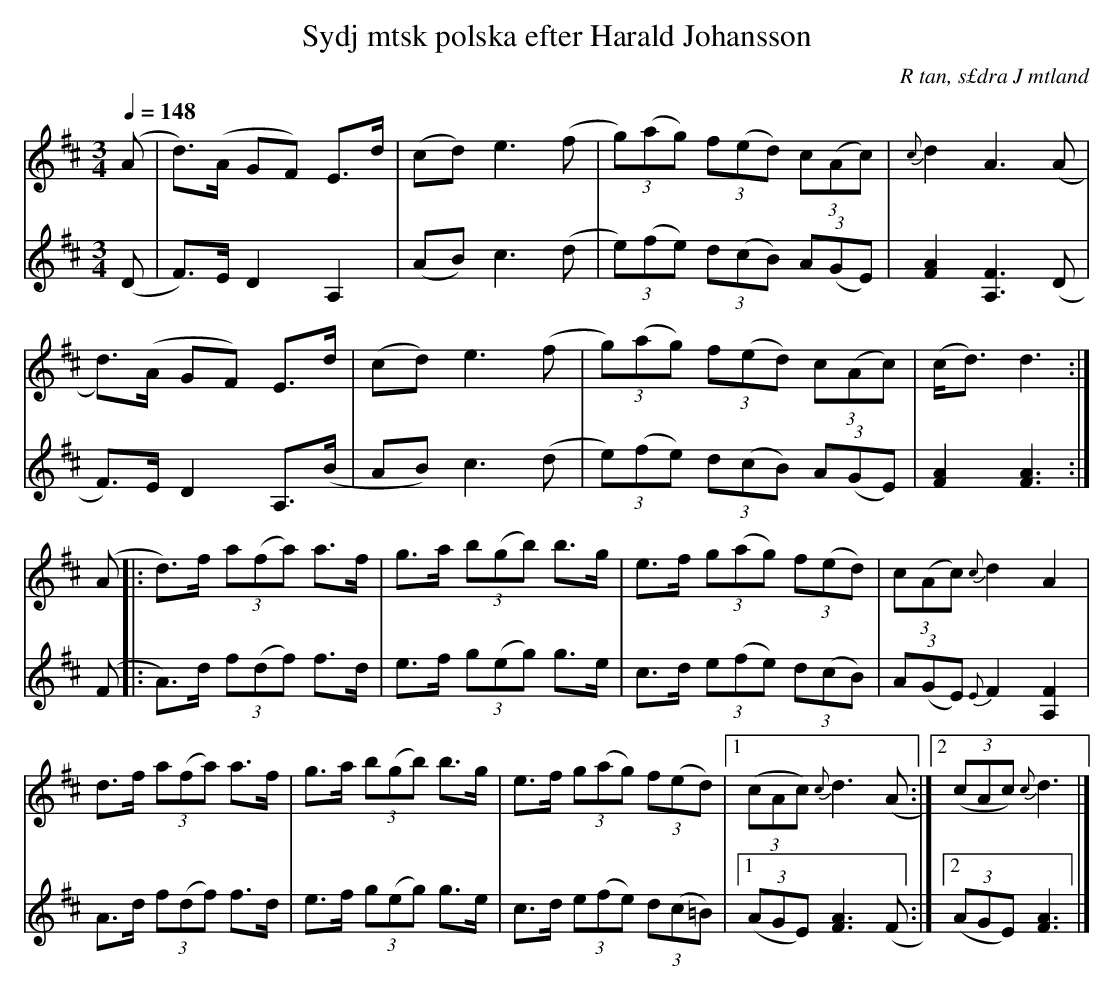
X:1
T:Sydj mtsk polska efter Harald Johansson
O:R tan, s£dra J mtland
M:3/4
Q:1/4=148
L:1/8
K:D
V:1
(A|d>)(A GF) E>d|(cd) e3 (f|(3g)(ag) (3f(ed) (3c(Ac)|{c}d2 A3(A|!
d>)(A GF) E>d|(cd) e3 (f|(3g)(ag) (3f(ed) (3c(Ac)|(c<d) d3:|!
(A|:d>)f (3a(fa) a>f|g>a (3b(gb) b>g|e>f (3g(ag) (3f(ed)|(3c(Ac) {c}d2 A2|!
d>f (3a(fa) a>f|g>a (3b(gb) b>g|e>f (3g(ag) (3f(ed)|[1(3(cAc) {c}d3(A:|[2((3cAc) {c}d3|]
V:2
(D|F>)E D2 A,2|(AB) ¤c3 (d|(3e)(fe) (3d(cB) (3A(GE)|[F2A2][A,3F3](D|!
F>)E D2 A,>(B|AB) ¤c3 (d|(3e)(fe) (3d(cB) (3A(GE)|[F2A2][F3A3]:|!
(F|:A>)d (3f(df) f>d|e>f (3g(eg) g>e|c>d (3e(fe) (3d(cB)|(3A(GE) {E}F2 [A,2F2]|!
A>d (3f(df) f>d|e>f (3g(eg) g>e|c>d (3e(fe) (3d(c=B)|[1(3(AGE) [F3A3](F:|[2(3(AGE) [F3A3]|]
